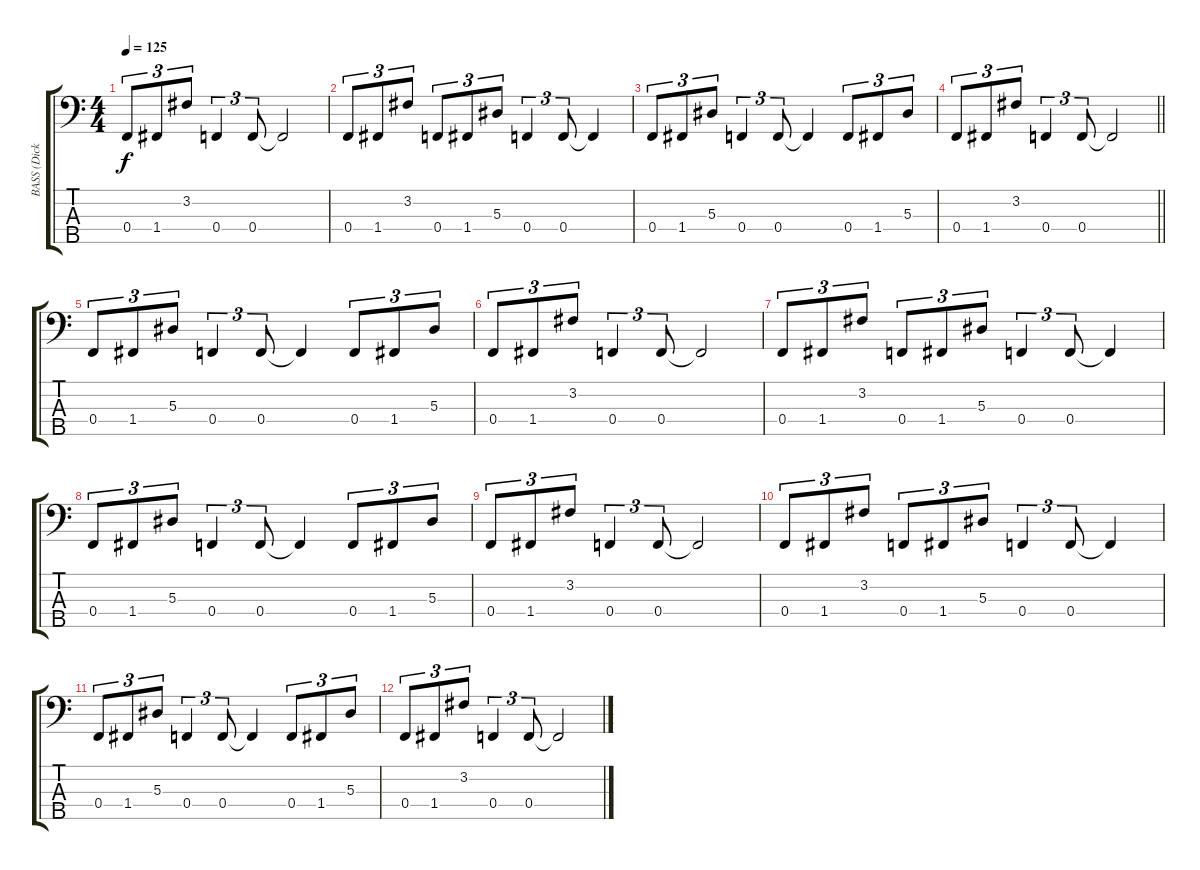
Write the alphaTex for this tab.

\track ("BASS (Dick Lovgren)" "BASS (Dick") {instrument slapbass1}
\staff {score tabs}
\tuning (Ab2 Eb2 Bb1 F1 C1) {hide}
\ts (4 4)
\tempo 125
\clef f4
\ks c
0.4.8{tu (3 2) dy f volume 5} 1.4.8{tu (3 2)} 3.2.8{tu (3 2)} 0.4.4{tu (3 2)} 0.4.8{tu (3 2)} 0.4{t}.2 |
0.4.8{tu (3 2)} 1.4.8{tu (3 2)} 3.2.8{tu (3 2)} 0.4.8{tu (3 2)} 1.4.8{tu (3 2)} 5.3.8{tu (3 2)} 0.4.4{tu (3 2)} 0.4.8{tu (3 2)} 0.4{t}.4 |
0.4.8{tu (3 2)} 1.4.8{tu (3 2)} 5.3.8{tu (3 2)} 0.4.4{tu (3 2)} 0.4.8{tu (3 2)} 0.4{t}.4 0.4.8{tu (3 2)} 1.4.8{tu (3 2)} 5.3.8{tu (3 2)} |
\barLineRight lightlight
0.4.8{tu (3 2)} 1.4.8{tu (3 2)} 3.2.8{tu (3 2)} 0.4.4{tu (3 2)} 0.4.8{tu (3 2)} 0.4{t}.2 |
0.4.8{tu (3 2) volume 3} 1.4.8{tu (3 2)} 5.3.8{tu (3 2)} 0.4.4{tu (3 2)} 0.4.8{tu (3 2)} 0.4{t}.4 0.4.8{tu (3 2)} 1.4.8{tu (3 2)} 5.3.8{tu (3 2)} |
0.4.8{tu (3 2)} 1.4.8{tu (3 2)} 3.2.8{tu (3 2)} 0.4.4{tu (3 2)} 0.4.8{tu (3 2)} 0.4{t}.2 |
0.4.8{tu (3 2)} 1.4.8{tu (3 2)} 3.2.8{tu (3 2)} 0.4.8{tu (3 2)} 1.4.8{tu (3 2)} 5.3.8{tu (3 2)} 0.4.4{tu (3 2)} 0.4.8{tu (3 2)} 0.4{t}.4 |
0.4.8{tu (3 2)} 1.4.8{tu (3 2)} 5.3.8{tu (3 2)} 0.4.4{tu (3 2)} 0.4.8{tu (3 2)} 0.4{t}.4 0.4.8{tu (3 2)} 1.4.8{tu (3 2)} 5.3.8{tu (3 2)} |
0.4.8{tu (3 2) volume 0} 1.4.8{tu (3 2)} 3.2.8{tu (3 2)} 0.4.4{tu (3 2)} 0.4.8{tu (3 2)} 0.4{t}.2 |
0.4.8{tu (3 2)} 1.4.8{tu (3 2)} 3.2.8{tu (3 2)} 0.4.8{tu (3 2)} 1.4.8{tu (3 2)} 5.3.8{tu (3 2)} 0.4.4{tu (3 2)} 0.4.8{tu (3 2)} 0.4{t}.4 |
0.4.8{tu (3 2)} 1.4.8{tu (3 2)} 5.3.8{tu (3 2)} 0.4.4{tu (3 2)} 0.4.8{tu (3 2)} 0.4{t}.4 0.4.8{tu (3 2)} 1.4.8{tu (3 2)} 5.3.8{tu (3 2)} |
0.4.8{tu (3 2)} 1.4.8{tu (3 2)} 3.2.8{tu (3 2)} 0.4.4{tu (3 2)} 0.4.8{tu (3 2)} 0.4{t}.2
